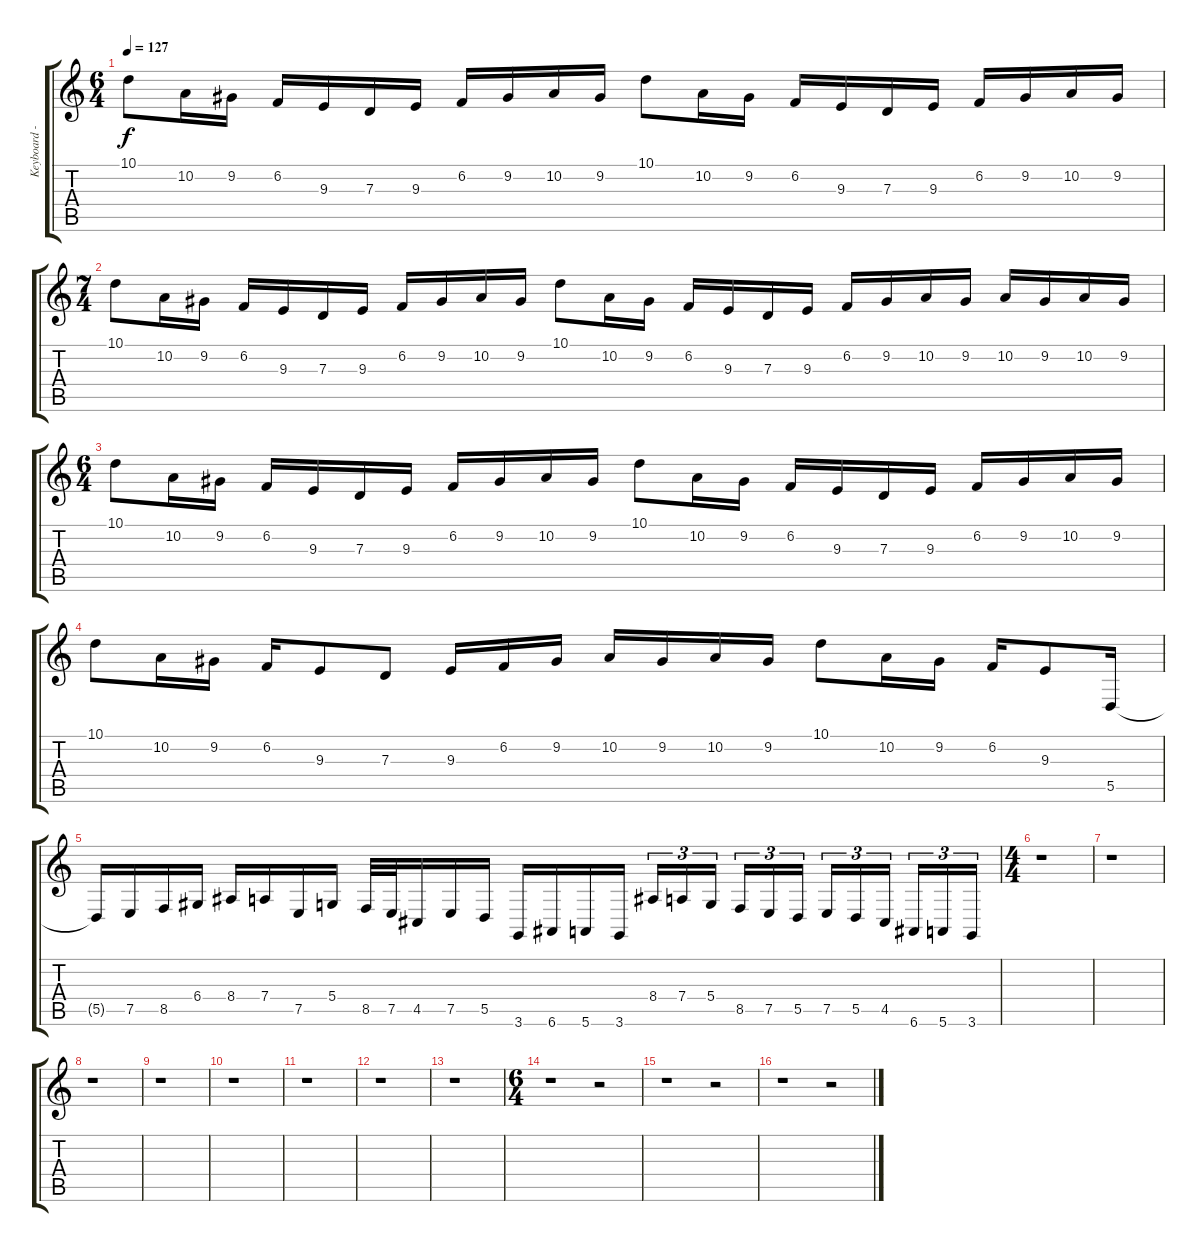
\track ("Keyboard - Piano" "Keyboard -") {instrument acousticgrandpiano}
\staff {score tabs}
\tuning (E4 B3 G3 D3 A2 E2) {hide}
\ts (6 4)
\tempo 127
\clef g2
\ks c
10.1.8{dy f} 10.2.16 9.2.16 6.2.16 9.3.16 7.3.16 9.3.16 6.2.16 9.2.16 10.2.16 9.2.16 10.1.8 10.2.16 9.2.16 6.2.16 9.3.16 7.3.16 9.3.16 6.2.16 9.2.16 10.2.16 9.2.16 |
\ts (7 4)
10.1.8 10.2.16 9.2.16 6.2.16 9.3.16 7.3.16 9.3.16 6.2.16 9.2.16 10.2.16 9.2.16 10.1.8 10.2.16 9.2.16 6.2.16 9.3.16 7.3.16 9.3.16 6.2.16 9.2.16 10.2.16 9.2.16 10.2.16 9.2.16 10.2.16 9.2.16 |
\ts (6 4)
10.1.8 10.2.16 9.2.16 6.2.16 9.3.16 7.3.16 9.3.16 6.2.16 9.2.16 10.2.16 9.2.16 10.1.8 10.2.16 9.2.16 6.2.16 9.3.16 7.3.16 9.3.16 6.2.16 9.2.16 10.2.16 9.2.16 |
10.1.8 10.2.16 9.2.16 6.2.16 9.3.8 7.3.8 9.3.16 6.2.16 9.2.16 10.2.16 9.2.16 10.2.16 9.2.16 10.1.8 10.2.16 9.2.16 6.2.16 9.3.8 5.5.16{volume 13} |
5.5{t}.16 7.5.16 8.5.16 6.4.16 8.4.16 7.4.16 7.5.16 5.4.16 8.5.32 7.5.32 4.5.16 7.5.16 5.5.16 3.6.16 6.6.16 5.6.16 3.6.16 8.4.16{tu (3 2)} 7.4.16{tu (3 2)} 5.4.16{tu (3 2)} 8.5.16{tu (3 2)} 7.5.16{tu (3 2)} 5.5.16{tu (3 2)} 7.5.16{tu (3 2)} 5.5.16{tu (3 2)} 4.5.16{tu (3 2)} 6.6.16{tu (3 2)} 5.6.16{tu (3 2)} 3.6.16{tu (3 2)} |
\ts (4 4)
r.1 |
r.1 |
r.1 |
r.1 |
r.1 |
r.1 |
r.1 |
r.1 |
\ts (6 4)
r.1 r.2 |
r.1 r.2 |
r.1 r.2
